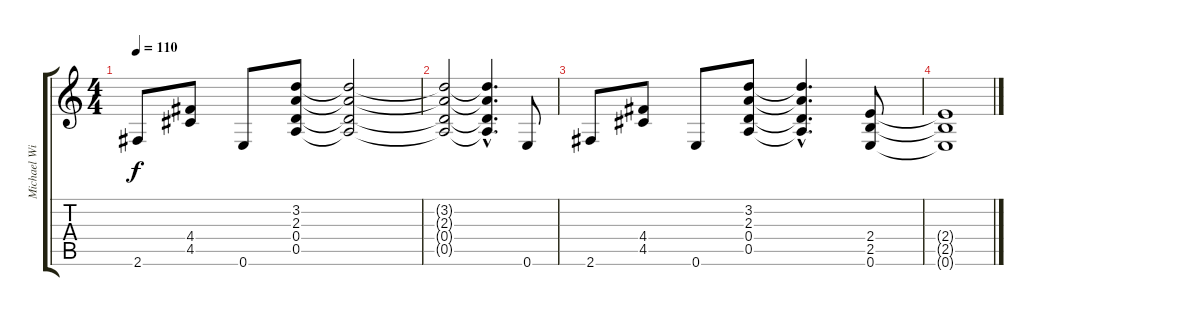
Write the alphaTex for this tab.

\track ("Michael Wilton (Rhythm Guitar)" "Michael Wi") {instrument distortionguitar}
\staff {score tabs}
\tuning (E4 B3 G3 D3 A2 E2) {hide}
\ts (4 4)
\tempo 110
\clef g2
\ks c
2.6.8{dy f} (4.4 4.5).8 0.6.8 (3.2 2.3 0.4 0.5).8 (3.2{t} 2.3{t} 0.4{t} 0.5{t}).2 |
(3.2{t} 2.3{t} 0.4{t} 0.5{t}).2 (3.2{hac t} 2.3{hac t} 0.4{hac t} 0.5{hac t}).4{d} 0.6.8 |
2.6.8 (4.4 4.5).8 0.6.8 (3.2 2.3 0.4 0.5).8 (3.2{hac t} 2.3{hac t} 0.4{hac t} 0.5{hac t}).4{d} (2.4 2.5 0.6).8 |
(2.4{t} 2.5{t} 0.6{t}).1
